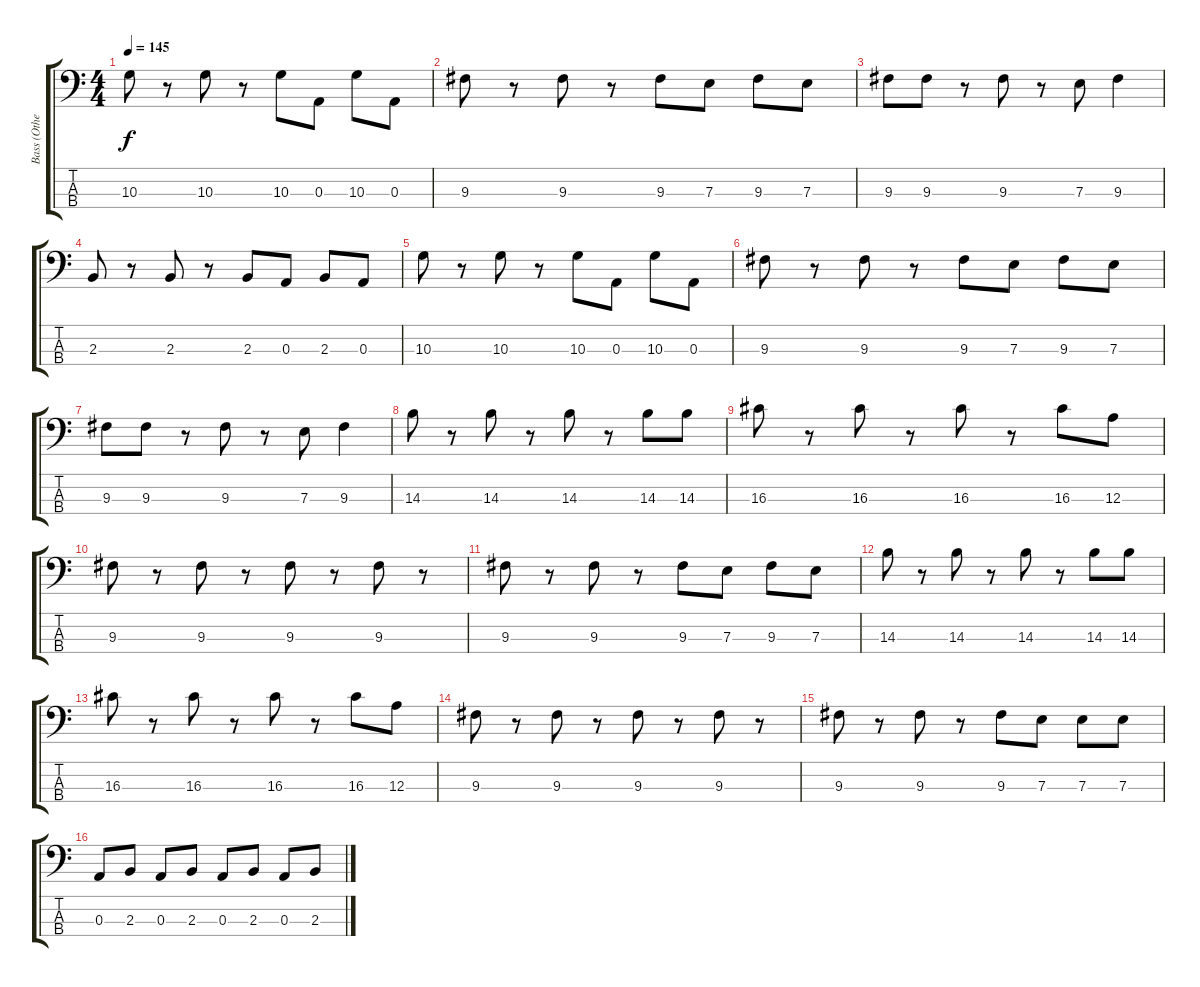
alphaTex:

\track ("Bass (Other)" "Bass (Othe") {instrument electricbasspick bank 255}
\staff {score tabs}
\tuning (G2 D2 A1 E1) {hide}
\ts (4 4)
\tempo 145
\clef f4
\ks c
10.3.8{dy f} r.8 10.3.8 r.8 10.3.8 0.3.8 10.3.8 0.3.8 |
9.3.8 r.8 9.3.8 r.8 9.3.8 7.3.8 9.3.8 7.3.8 |
9.3.8 9.3.8 r.8 9.3.8 r.8 7.3.8 9.3.4 |
2.3.8 r.8 2.3.8 r.8 2.3.8 0.3.8 2.3.8 0.3.8 |
10.3.8 r.8 10.3.8 r.8 10.3.8 0.3.8 10.3.8 0.3.8 |
9.3.8 r.8 9.3.8 r.8 9.3.8 7.3.8 9.3.8 7.3.8 |
9.3.8 9.3.8 r.8 9.3.8 r.8 7.3.8 9.3.4 |
14.3.8 r.8 14.3.8 r.8 14.3.8 r.8 14.3.8 14.3.8 |
16.3.8 r.8 16.3.8 r.8 16.3.8 r.8 16.3.8 12.3.8 |
9.3.8 r.8 9.3.8 r.8 9.3.8 r.8 9.3.8 r.8 |
9.3.8 r.8 9.3.8 r.8 9.3.8 7.3.8 9.3.8 7.3.8 |
14.3.8 r.8 14.3.8 r.8 14.3.8 r.8 14.3.8 14.3.8 |
16.3.8 r.8 16.3.8 r.8 16.3.8 r.8 16.3.8 12.3.8 |
9.3.8 r.8 9.3.8 r.8 9.3.8 r.8 9.3.8 r.8 |
9.3.8 r.8 9.3.8 r.8 9.3.8 7.3.8 7.3.8 7.3.8 |
0.3.8 2.3.8 0.3.8 2.3.8 0.3.8 2.3.8 0.3.8 2.3.8
